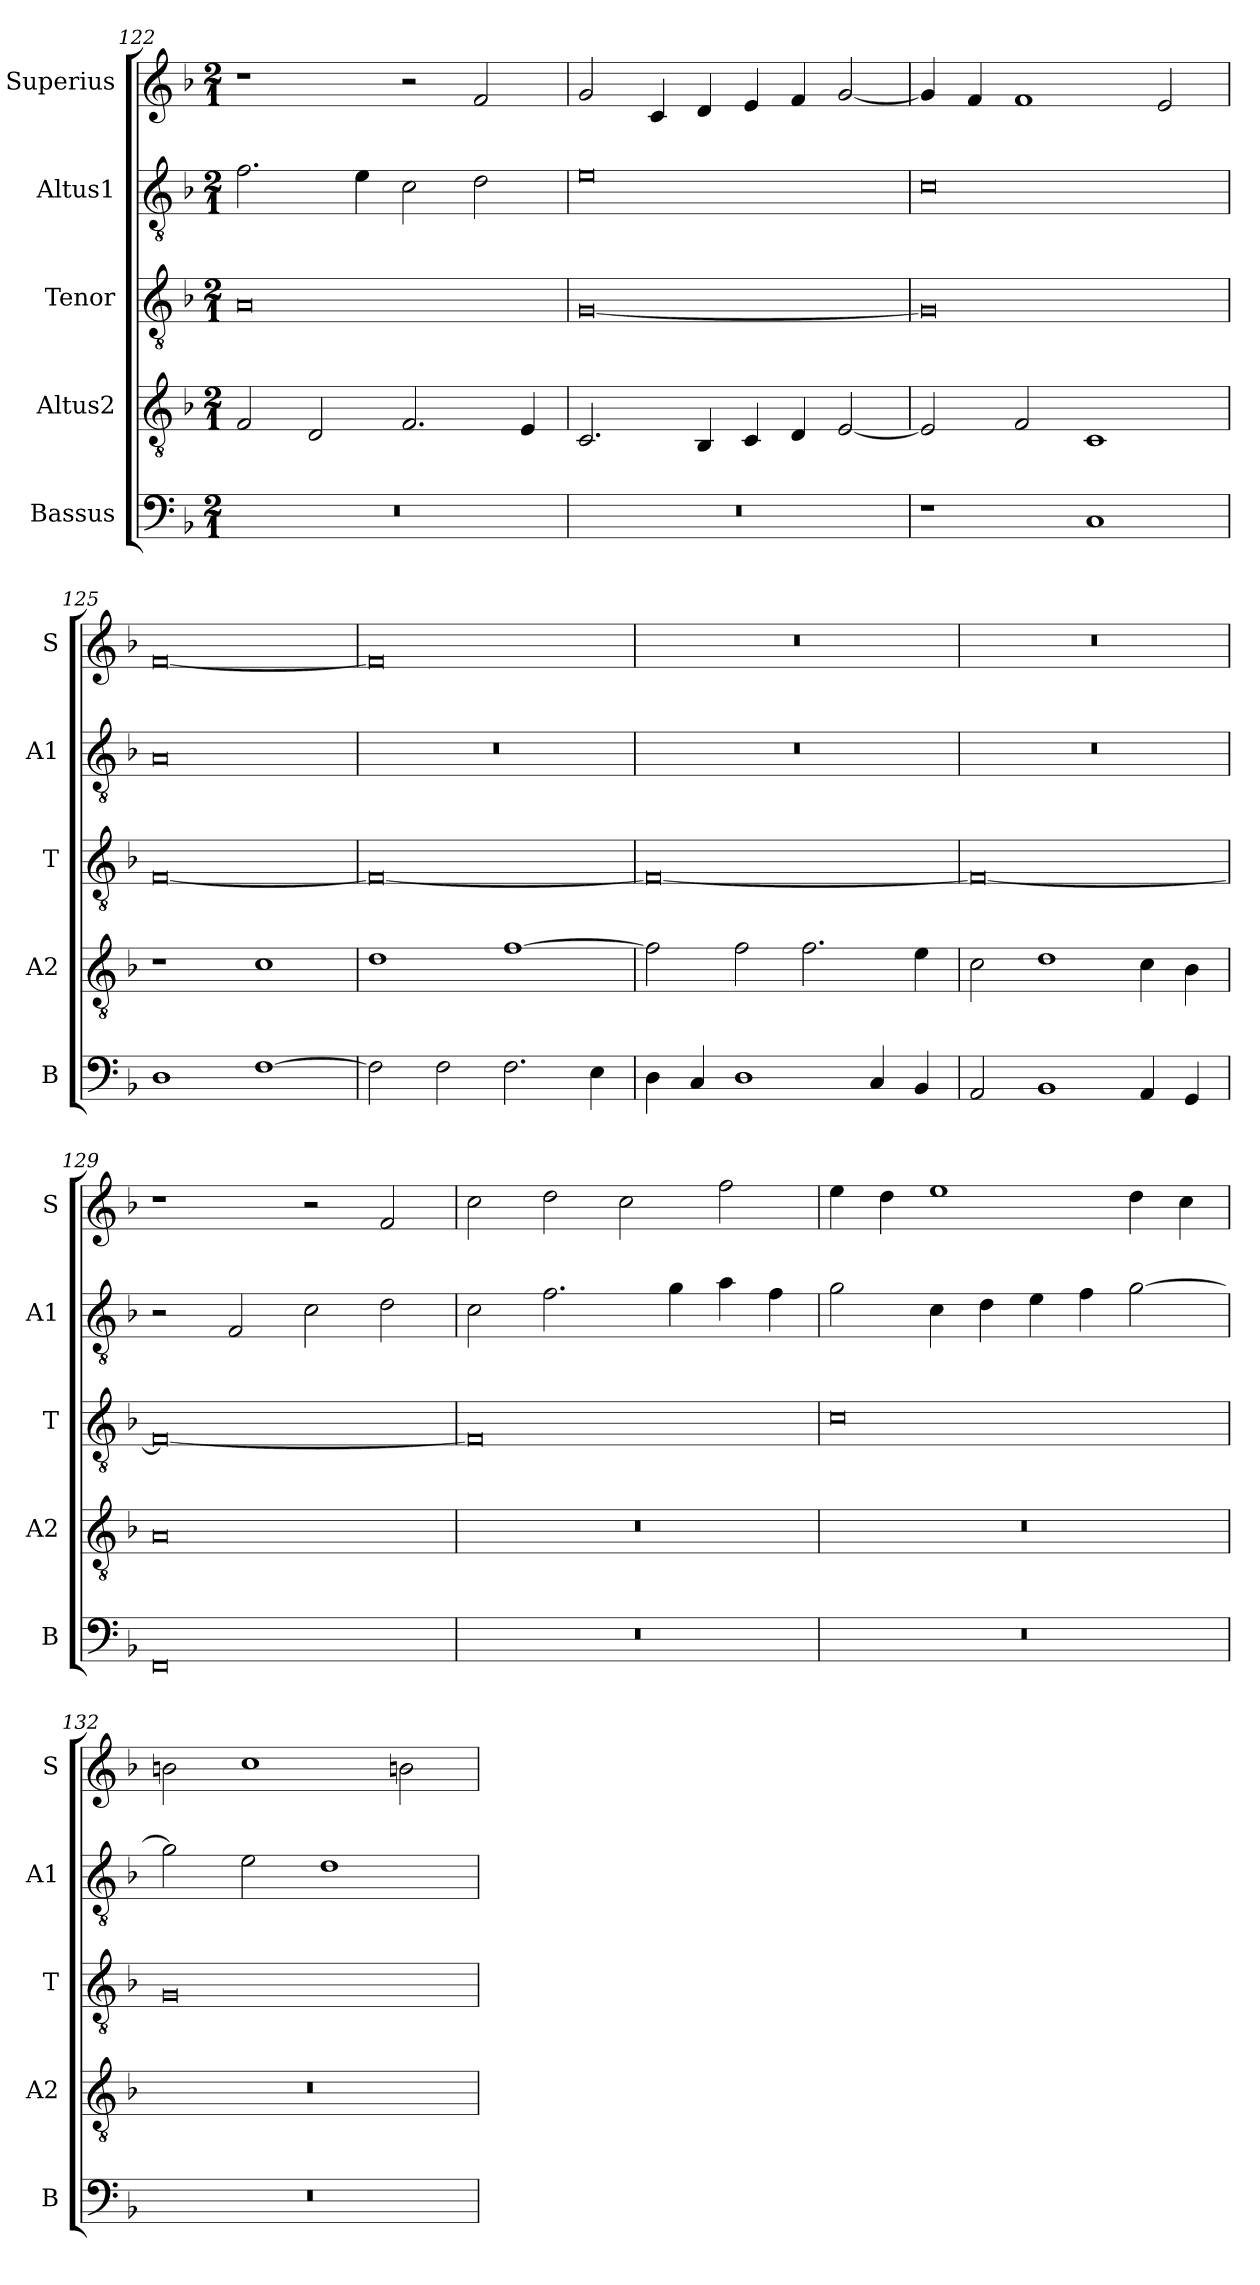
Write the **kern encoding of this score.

**kern	**kern	**kern	**kern	**kern
*part5	*part4	*part3	*part2	*part1
*staff5	*staff4	*staff3	*staff2	*staff1
*I"Bassus	*I"Altus2	*I"Tenor	*I"Altus1	*I"Superius
*I'B	*I'A2	*I'T	*I'A1	*I'S
*clefF4	*clefGv2	*clefGv2	*clefGv2	*clefG2
*k[b-]	*k[b-]	*k[b-]	*k[b-]	*k[b-]
*M2/1	*M2/1	*M2/1	*M2/1	*M2/1
=122	=122	=122	=122	=122
0r	2F/	0A	2.f\	1r
.	2D/	.	.	.
.	.	.	4e\	.
.	2.F/	.	2c\	2r
.	.	.	2d\	2f/
.	4E/	.	.	.
=123	=123	=123	=123	=123
0r	2.C/	[0G	0e	2g/
.	.	.	.	4c/
.	4BB-/	.	.	4d/
.	4C/	.	.	4e/
.	4D/	.	.	4f/
.	[2E/	.	.	[2g/
=124	=124	=124	=124	=124
1r	2E/]	0G]	0c	4g/]
.	.	.	.	4f/
.	2F/	.	.	1f
1C	1C	.	.	.
.	.	.	.	2e/
=125	=125	=125	=125	=125
1D	1r	[0F	0A	[0f
[1F	1c	.	.	.
=126	=126	=126	=126	=126
2F\]	1d	0F_	0r	0f]
2F\	.	.	.	.
2.F\	[1f	.	.	.
4E\	.	.	.	.
=127	=127	=127	=127	=127
4D\	2f\]	0F_	0r	0r
4C/	.	.	.	.
1D	2f\	.	.	.
.	2.f\	.	.	.
4C/	.	.	.	.
4BB-/	4e\	.	.	.
=128	=128	=128	=128	=128
2AA/	2c\	0F_	0r	0r
1BB-	1d	.	.	.
4AA/	4c\	.	.	.
4GG/	4B-\	.	.	.
=129	=129	=129	=129	=129
0FF	0A	0F_	2r	1r
.	.	.	2F/	.
.	.	.	2c\	2r
.	.	.	2d\	2f/
=130	=130	=130	=130	=130
0r	0r	0F]	2c\	2cc\
.	.	.	2.f\	2dd\
.	.	.	.	2cc\
.	.	.	4g\	.
.	.	.	4a\	2ff\
.	.	.	4f\	.
=131	=131	=131	=131	=131
0r	0r	0c	2g\	4ee\
.	.	.	.	4dd\
.	.	.	4c\	1ee
.	.	.	4d\	.
.	.	.	4e\	.
.	.	.	4f\	.
.	.	.	[2g\	4dd\
.	.	.	.	4cc\
=132	=132	=132	=132	=132
0r	0r	0G	2g\]	2bn\
.	.	.	2e\	1cc
.	.	.	1d	.
.	.	.	.	2bn\
=	=	=	=	=
*-	*-	*-	*-	*-
